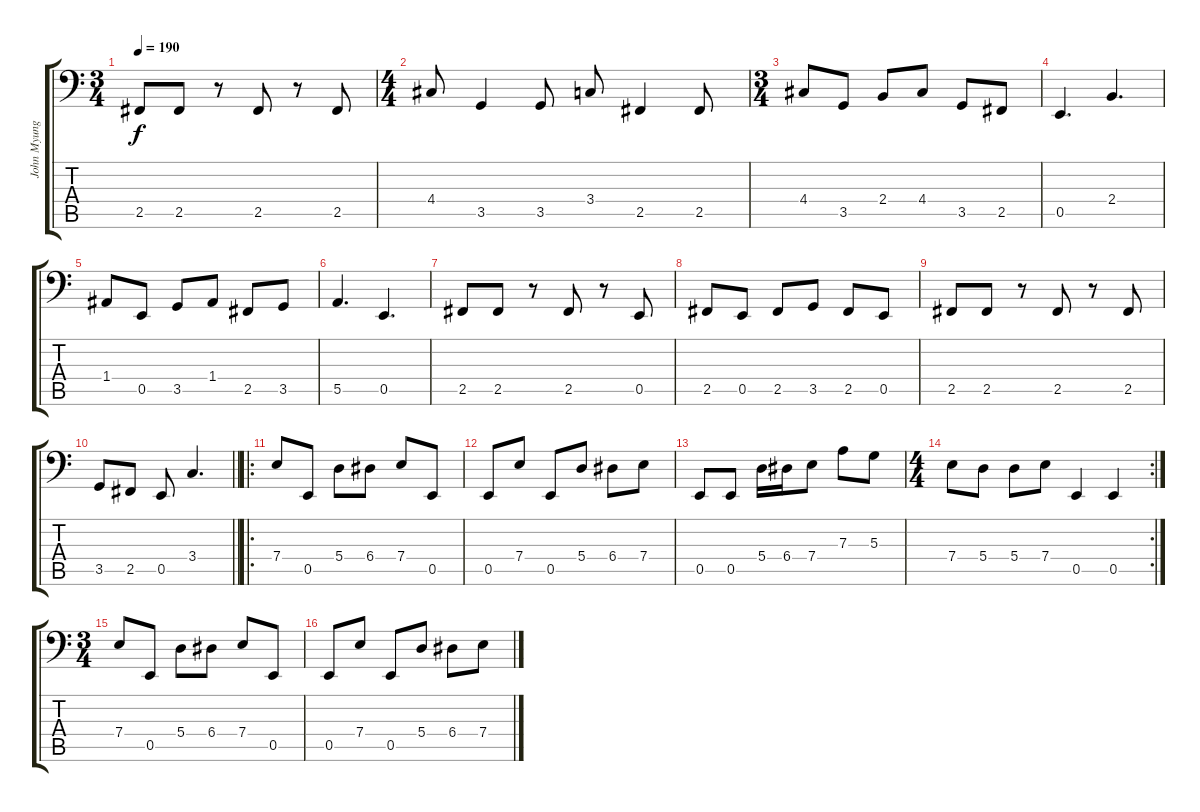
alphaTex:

\track ("John Myung - Bass" "John Myung") {instrument electricbassfinger}
\staff {score tabs}
\tuning (C3 G2 D2 A1 E1 B0) {hide}
\ts (3 4)
\tempo 190
\clef f4
\ks c
2.5.8{dy f} 2.5.8 r.8 2.5.8 r.8 2.5.8 |
\ts (4 4)
4.4.8 3.5.4 3.5.8 3.4.8 2.5.4 2.5.8 |
\ts (3 4)
4.4.8 3.5.8 2.4.8 4.4.8 3.5.8 2.5.8 |
0.5.4{d} 2.4.4{d} |
1.4.8 0.5.8 3.5.8 1.4.8 2.5.8 3.5.8 |
5.5.4{d} 0.5.4{d} |
2.5.8 2.5.8 r.8 2.5.8 r.8 0.5.8 |
2.5.8 0.5.8 2.5.8 3.5.8 2.5.8 0.5.8 |
2.5.8 2.5.8 r.8 2.5.8 r.8 2.5.8 |
\barLineRight lightlight
3.5.8 2.5.8 0.5.8 3.4.4{d} |
\ro
7.4.8 0.5.8 5.4.8 6.4.8 7.4.8 0.5.8 |
0.5.8 7.4.8 0.5.8 5.4.8 6.4.8 7.4.8 |
0.5.8 0.5.8 5.4.16 6.4.16 7.4.8 7.3.8 5.3.8 |
\rc 2
\ts (4 4)
7.4.8 5.4.8 5.4.8 7.4.8 0.5.4 0.5.4 |
\ts (3 4)
7.4.8 0.5.8 5.4.8 6.4.8 7.4.8 0.5.8 |
0.5.8 7.4.8 0.5.8 5.4.8 6.4.8 7.4.8
